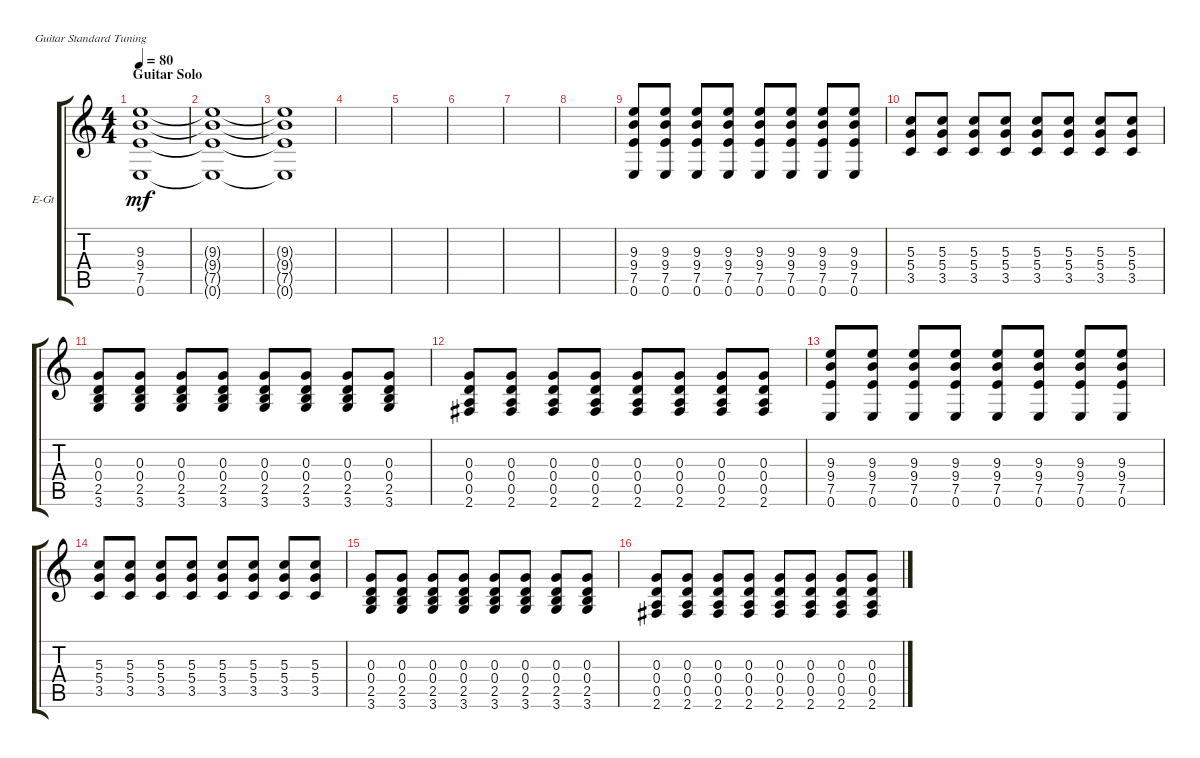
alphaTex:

\defaultSystemsLayout 4
\bracketExtendMode groupsimilarinstruments
\firstSystemTrackNameOrientation horizontal
\otherSystemsTrackNameOrientation horizontal
\track ("Electric Guitar" "E-Gt") {instrument distortionguitar}
\staff {score tabs}
\tuning (E4 B3 G3 D3 A2 E2)
\ts (4 4)
\section ("" "Guitar Solo")
\tempo 80
\clef g2
\ks c
(0.6 7.5 9.4 9.3).1{dy mf} |
(0.6{t} 7.5{t} 9.4{t} 9.3{t}).1 |
(0.6{t} 7.5{t} 9.4{t} 9.3{t}).1 |
|
|
|
|
|
(0.6 7.5 9.4 9.3).8 (0.6 7.5 9.4 9.3).8 (0.6 7.5 9.4 9.3).8 (0.6 7.5 9.4 9.3).8 (0.6 7.5 9.4 9.3).8 (0.6 7.5 9.4 9.3).8 (0.6 7.5 9.4 9.3).8 (0.6 7.5 9.4 9.3).8 |
(3.5 5.4 5.3).8 (3.5 5.4 5.3).8 (3.5 5.4 5.3).8 (3.5 5.4 5.3).8 (3.5 5.4 5.3).8 (3.5 5.4 5.3).8 (3.5 5.4 5.3).8 (3.5 5.4 5.3).8 |
(3.6 2.5 0.4 0.3).8 (3.6 2.5 0.4 0.3).8 (3.6 2.5 0.4 0.3).8 (3.6 2.5 0.4 0.3).8 (3.6 2.5 0.4 0.3).8 (3.6 2.5 0.4 0.3).8 (3.6 2.5 0.4 0.3).8 (3.6 2.5 0.4 0.3).8 |
(2.6 0.5 0.4 0.3).8 (2.6 0.5 0.4 0.3).8 (2.6 0.5 0.4 0.3).8 (2.6 0.5 0.4 0.3).8 (2.6 0.5 0.4 0.3).8 (2.6 0.5 0.4 0.3).8 (2.6 0.5 0.4 0.3).8 (2.6 0.5 0.4 0.3).8 |
(0.6 7.5 9.4 9.3).8 (0.6 7.5 9.4 9.3).8 (0.6 7.5 9.4 9.3).8 (0.6 7.5 9.4 9.3).8 (0.6 7.5 9.4 9.3).8 (0.6 7.5 9.4 9.3).8 (0.6 7.5 9.4 9.3).8 (0.6 7.5 9.4 9.3).8 |
(3.5 5.4 5.3).8 (3.5 5.4 5.3).8 (3.5 5.4 5.3).8 (3.5 5.4 5.3).8 (3.5 5.4 5.3).8 (3.5 5.4 5.3).8 (3.5 5.4 5.3).8 (3.5 5.4 5.3).8 |
(3.6 2.5 0.4 0.3).8 (3.6 2.5 0.4 0.3).8 (3.6 2.5 0.4 0.3).8 (3.6 2.5 0.4 0.3).8 (3.6 2.5 0.4 0.3).8 (3.6 2.5 0.4 0.3).8 (3.6 2.5 0.4 0.3).8 (3.6 2.5 0.4 0.3).8 |
(2.6 0.5 0.4 0.3).8 (2.6 0.5 0.4 0.3).8 (2.6 0.5 0.4 0.3).8 (2.6 0.5 0.4 0.3).8 (2.6 0.5 0.4 0.3).8 (2.6 0.5 0.4 0.3).8 (2.6 0.5 0.4 0.3).8 (2.6 0.5 0.4 0.3).8
